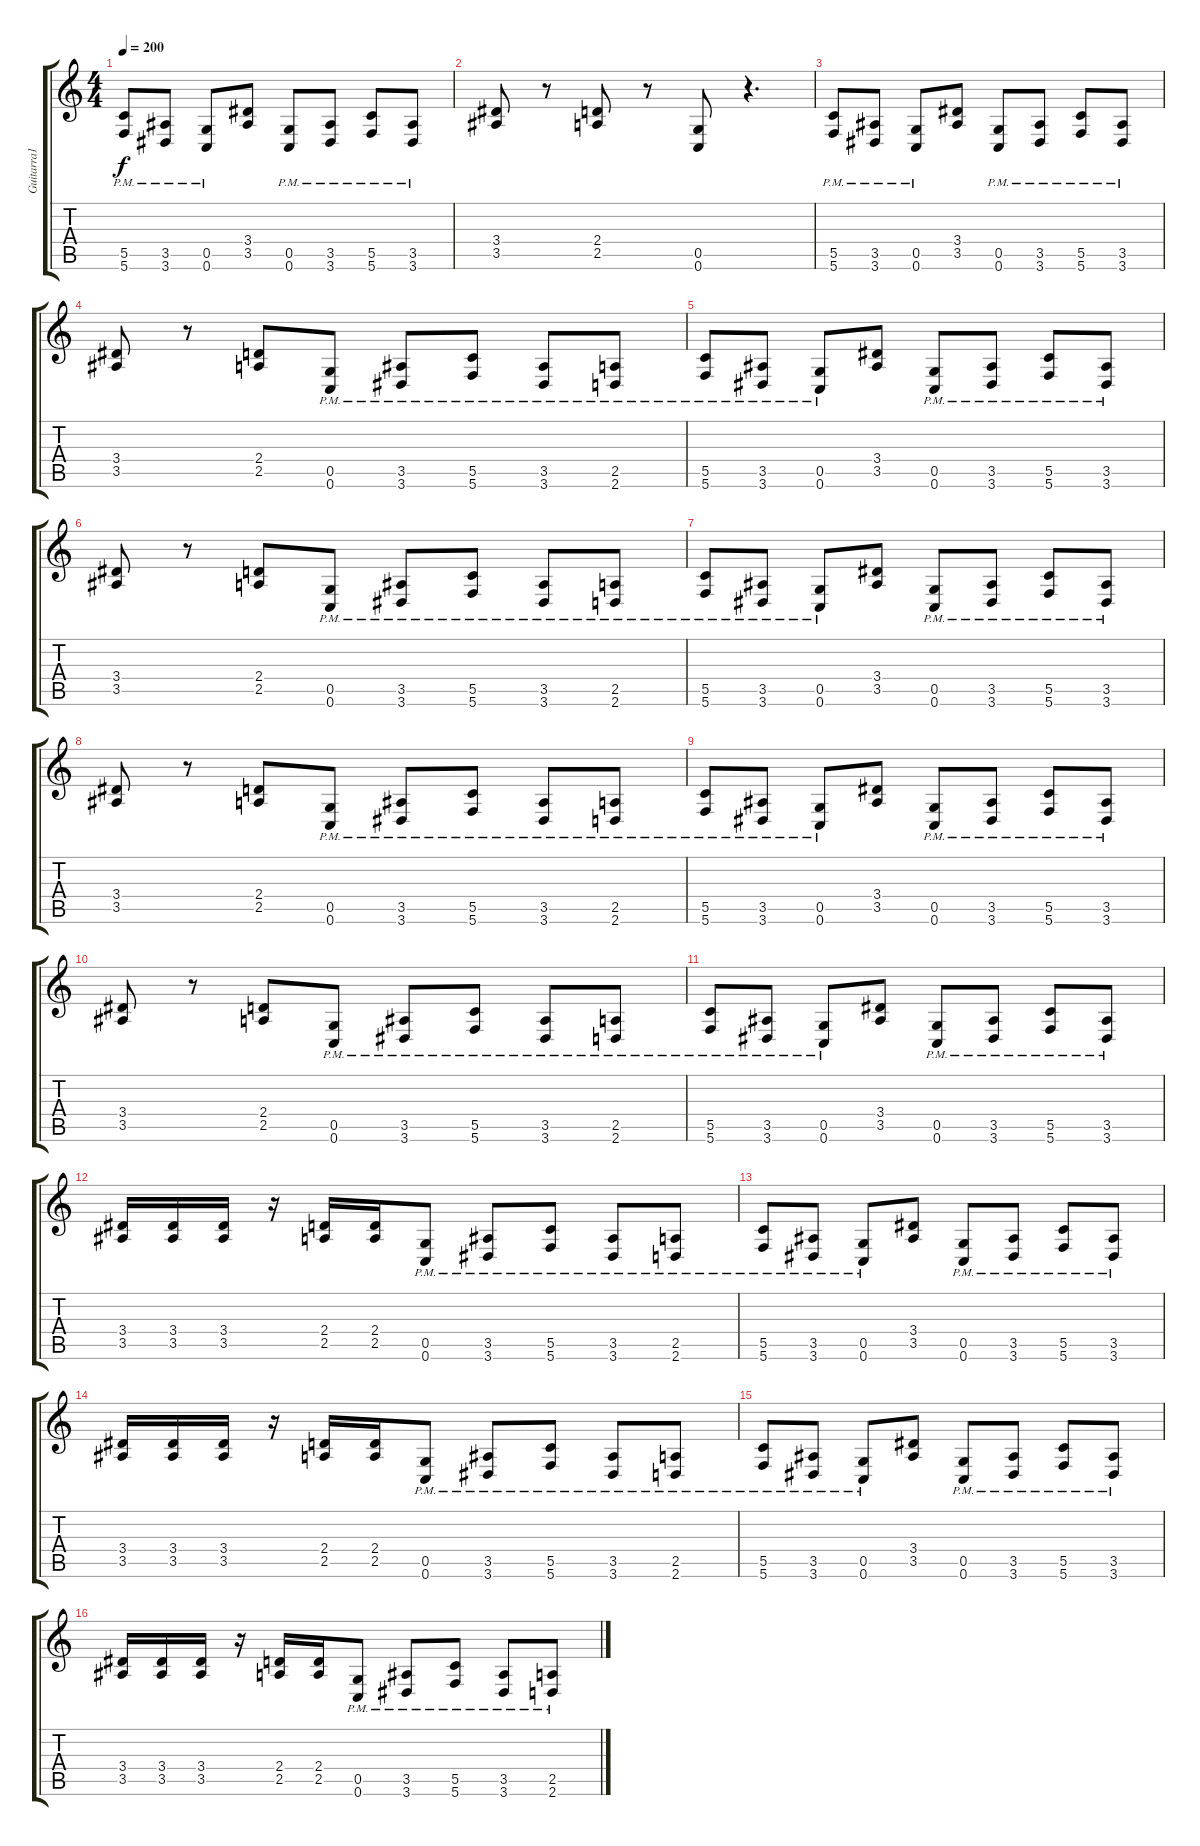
\track ("Guitarra1" "Guitarra1") {instrument distortionguitar}
\staff {score tabs}
\tuning (D4 A3 F3 C3 G2 C2) {hide}
\ts (4 4)
\tempo 200
\clef g2
\ks c
(5.5{pm} 5.6{pm}).8{dy f} (3.5{pm} 3.6{pm}).8 (0.5{pm} 0.6{pm}).8 (3.4 3.5).8 (0.5{pm} 0.6{pm}).8 (3.5{pm} 3.6{pm}).8 (5.5{pm} 5.6{pm}).8 (3.5{pm} 3.6{pm}).8 |
(3.4 3.5).8 r.8 (2.4 2.5).8 r.8 (0.5 0.6).8 r.4{d} |
(5.5{pm} 5.6{pm}).8 (3.5{pm} 3.6{pm}).8 (0.5{pm} 0.6{pm}).8 (3.4 3.5).8 (0.5{pm} 0.6{pm}).8 (3.5{pm} 3.6{pm}).8 (5.5{pm} 5.6{pm}).8 (3.5{pm} 3.6{pm}).8 |
(3.4 3.5).8 r.8 (2.4 2.5).8 (0.5{pm} 0.6{pm}).8 (3.5{pm} 3.6{pm}).8 (5.5{pm} 5.6{pm}).8 (3.5{pm} 3.6{pm}).8 (2.5{pm} 2.6{pm}).8 |
(5.5{pm} 5.6{pm}).8 (3.5{pm} 3.6{pm}).8 (0.5{pm} 0.6{pm}).8 (3.4 3.5).8 (0.5{pm} 0.6{pm}).8 (3.5{pm} 3.6{pm}).8 (5.5{pm} 5.6{pm}).8 (3.5{pm} 3.6{pm}).8 |
(3.4 3.5).8 r.8 (2.4 2.5).8 (0.5{pm} 0.6{pm}).8 (3.5{pm} 3.6{pm}).8 (5.5{pm} 5.6{pm}).8 (3.5{pm} 3.6{pm}).8 (2.5{pm} 2.6{pm}).8 |
(5.5{pm} 5.6{pm}).8 (3.5{pm} 3.6{pm}).8 (0.5{pm} 0.6{pm}).8 (3.4 3.5).8 (0.5{pm} 0.6{pm}).8 (3.5{pm} 3.6{pm}).8 (5.5{pm} 5.6{pm}).8 (3.5{pm} 3.6{pm}).8 |
(3.4 3.5).8 r.8 (2.4 2.5).8 (0.5{pm} 0.6{pm}).8 (3.5{pm} 3.6{pm}).8 (5.5{pm} 5.6{pm}).8 (3.5{pm} 3.6{pm}).8 (2.5{pm} 2.6{pm}).8 |
(5.5{pm} 5.6{pm}).8 (3.5{pm} 3.6{pm}).8 (0.5{pm} 0.6{pm}).8 (3.4 3.5).8 (0.5{pm} 0.6{pm}).8 (3.5{pm} 3.6{pm}).8 (5.5{pm} 5.6{pm}).8 (3.5{pm} 3.6{pm}).8 |
(3.4 3.5).8 r.8 (2.4 2.5).8 (0.5{pm} 0.6{pm}).8 (3.5{pm} 3.6{pm}).8 (5.5{pm} 5.6{pm}).8 (3.5{pm} 3.6{pm}).8 (2.5{pm} 2.6{pm}).8 |
(5.5{pm} 5.6{pm}).8 (3.5{pm} 3.6{pm}).8 (0.5{pm} 0.6{pm}).8 (3.4 3.5).8 (0.5{pm} 0.6{pm}).8 (3.5{pm} 3.6{pm}).8 (5.5{pm} 5.6{pm}).8 (3.5{pm} 3.6{pm}).8 |
(3.4 3.5).16 (3.4 3.5).16 (3.4 3.5).16 r.16 (2.4 2.5).16 (2.4 2.5).16 (0.5{pm} 0.6{pm}).8 (3.5{pm} 3.6{pm}).8 (5.5{pm} 5.6{pm}).8 (3.5{pm} 3.6{pm}).8 (2.5{pm} 2.6{pm}).8 |
(5.5{pm} 5.6{pm}).8 (3.5{pm} 3.6{pm}).8 (0.5{pm} 0.6{pm}).8 (3.4 3.5).8 (0.5{pm} 0.6{pm}).8 (3.5{pm} 3.6{pm}).8 (5.5{pm} 5.6{pm}).8 (3.5{pm} 3.6{pm}).8 |
(3.4 3.5).16 (3.4 3.5).16 (3.4 3.5).16 r.16 (2.4 2.5).16 (2.4 2.5).16 (0.5{pm} 0.6{pm}).8 (3.5{pm} 3.6{pm}).8 (5.5{pm} 5.6{pm}).8 (3.5{pm} 3.6{pm}).8 (2.5{pm} 2.6{pm}).8 |
(5.5{pm} 5.6{pm}).8 (3.5{pm} 3.6{pm}).8 (0.5{pm} 0.6{pm}).8 (3.4 3.5).8 (0.5{pm} 0.6{pm}).8 (3.5{pm} 3.6{pm}).8 (5.5{pm} 5.6{pm}).8 (3.5{pm} 3.6{pm}).8 |
(3.4 3.5).16 (3.4 3.5).16 (3.4 3.5).16 r.16 (2.4 2.5).16 (2.4 2.5).16 (0.5{pm} 0.6{pm}).8 (3.5{pm} 3.6{pm}).8 (5.5{pm} 5.6{pm}).8 (3.5{pm} 3.6{pm}).8 (2.5{pm} 2.6{pm}).8
